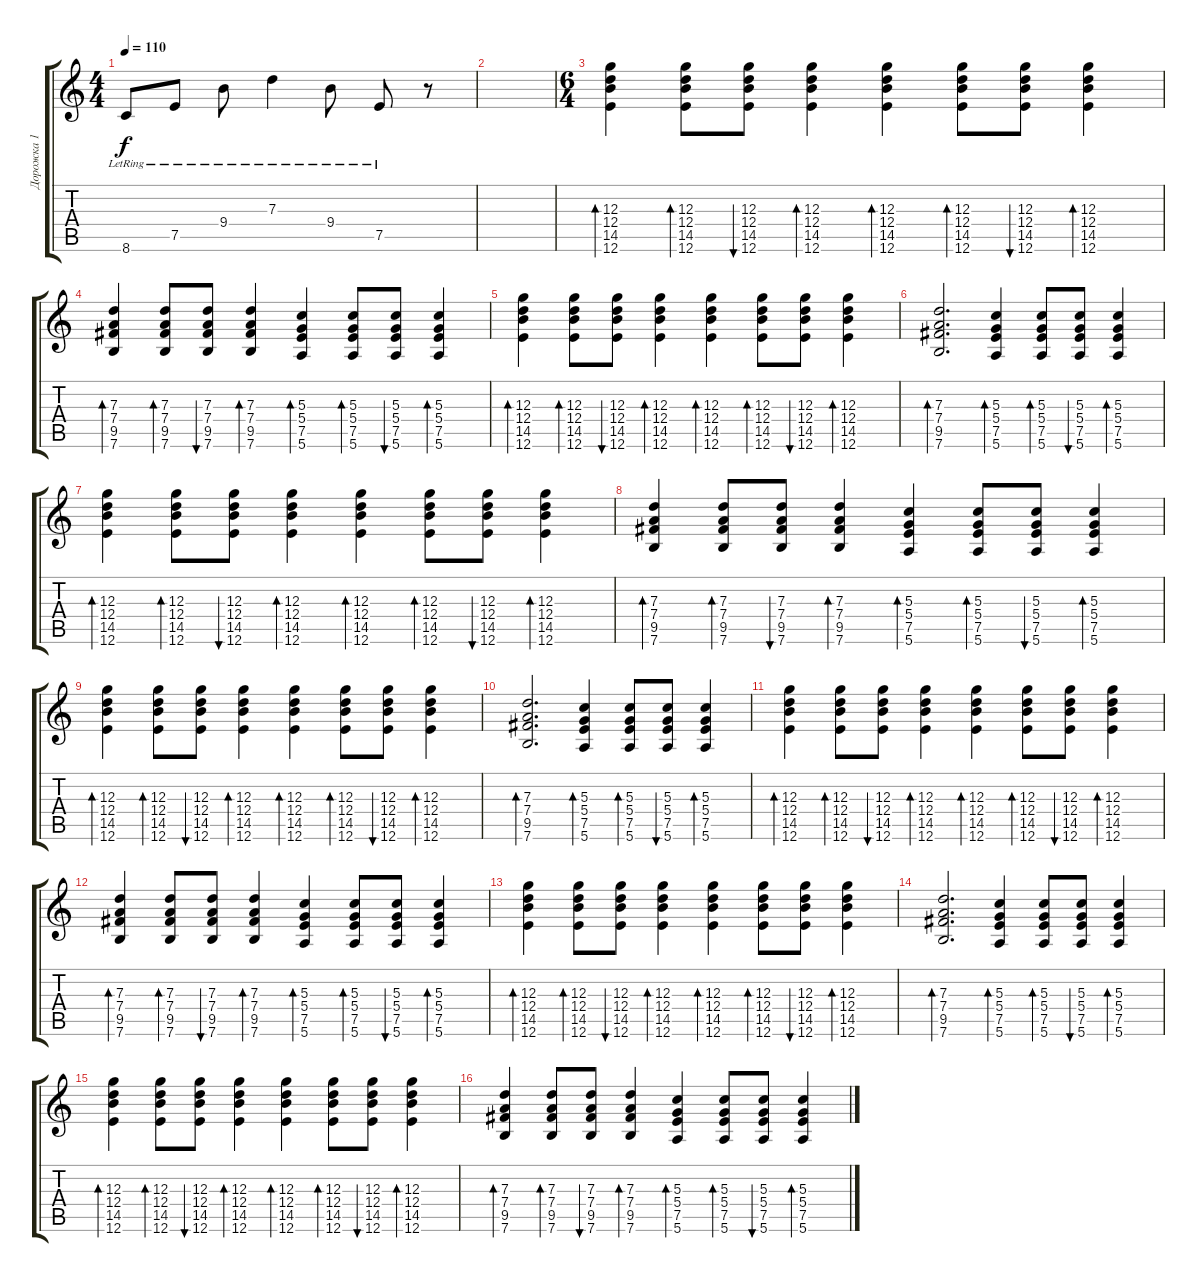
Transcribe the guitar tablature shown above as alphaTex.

\track ("Дорожка 1" "Дорожка 1") {instrument acousticguitarsteel}
\staff {score tabs}
\tuning (E4 B3 G3 D3 A2 E2) {hide}
\ts (4 4)
\tempo 110
\clef g2
\ks c
8.6{lr}.8{dy f} 7.5{lr}.8 9.4{lr}.8 7.3{lr}.4 9.4{lr}.8 7.5{lr}.8 r.8 |
|
\ts (6 4)
(12.3 12.4 14.5 12.6).4{bd 60 instrument acousticguitarnylon} (12.3 12.4 14.5 12.6).8{bd 60} (12.3 12.4 14.5 12.6).8{bu 60} (12.3 12.4 14.5 12.6).4{bd 60} (12.3 12.4 14.5 12.6).4{bd 60} (12.3 12.4 14.5 12.6).8{bd 60} (12.3 12.4 14.5 12.6).8{bu 60} (12.3 12.4 14.5 12.6).4{bd 60} |
(7.3 7.4 9.5 7.6).4{bd 60} (7.3 7.4 9.5 7.6).8{bd 60} (7.3 7.4 9.5 7.6).8{bu 60} (7.3 7.4 9.5 7.6).4{bd 60} (5.3 5.4 7.5 5.6).4{bd 60} (5.3 5.4 7.5 5.6).8{bd 60} (5.3 5.4 7.5 5.6).8{bu 60} (5.3 5.4 7.5 5.6).4{bd 60} |
(12.3 12.4 14.5 12.6).4{bd 60} (12.3 12.4 14.5 12.6).8{bd 60} (12.3 12.4 14.5 12.6).8{bu 60} (12.3 12.4 14.5 12.6).4{bd 60} (12.3 12.4 14.5 12.6).4{bd 60} (12.3 12.4 14.5 12.6).8{bd 60} (12.3 12.4 14.5 12.6).8{bu 60} (12.3 12.4 14.5 12.6).4{bd 60} |
(7.3 7.4 9.5 7.6).2{d bd 60} (5.3 5.4 7.5 5.6).4{bd 60} (5.3 5.4 7.5 5.6).8{bd 60} (5.3 5.4 7.5 5.6).8{bu 60} (5.3 5.4 7.5 5.6).4{bd 60} |
(12.3 12.4 14.5 12.6).4{bd 60 instrument acousticguitarnylon} (12.3 12.4 14.5 12.6).8{bd 60} (12.3 12.4 14.5 12.6).8{bu 60} (12.3 12.4 14.5 12.6).4{bd 60} (12.3 12.4 14.5 12.6).4{bd 60} (12.3 12.4 14.5 12.6).8{bd 60} (12.3 12.4 14.5 12.6).8{bu 60} (12.3 12.4 14.5 12.6).4{bd 60} |
(7.3 7.4 9.5 7.6).4{bd 60} (7.3 7.4 9.5 7.6).8{bd 60} (7.3 7.4 9.5 7.6).8{bu 60} (7.3 7.4 9.5 7.6).4{bd 60} (5.3 5.4 7.5 5.6).4{bd 60} (5.3 5.4 7.5 5.6).8{bd 60} (5.3 5.4 7.5 5.6).8{bu 60} (5.3 5.4 7.5 5.6).4{bd 60} |
(12.3 12.4 14.5 12.6).4{bd 60} (12.3 12.4 14.5 12.6).8{bd 60} (12.3 12.4 14.5 12.6).8{bu 60} (12.3 12.4 14.5 12.6).4{bd 60} (12.3 12.4 14.5 12.6).4{bd 60} (12.3 12.4 14.5 12.6).8{bd 60} (12.3 12.4 14.5 12.6).8{bu 60} (12.3 12.4 14.5 12.6).4{bd 60} |
(7.3 7.4 9.5 7.6).2{d bd 60} (5.3 5.4 7.5 5.6).4{bd 60} (5.3 5.4 7.5 5.6).8{bd 60} (5.3 5.4 7.5 5.6).8{bu 60} (5.3 5.4 7.5 5.6).4{bd 60} |
(12.3 12.4 14.5 12.6).4{bd 60 instrument acousticguitarnylon} (12.3 12.4 14.5 12.6).8{bd 60} (12.3 12.4 14.5 12.6).8{bu 60} (12.3 12.4 14.5 12.6).4{bd 60} (12.3 12.4 14.5 12.6).4{bd 60} (12.3 12.4 14.5 12.6).8{bd 60} (12.3 12.4 14.5 12.6).8{bu 60} (12.3 12.4 14.5 12.6).4{bd 60} |
(7.3 7.4 9.5 7.6).4{bd 60} (7.3 7.4 9.5 7.6).8{bd 60} (7.3 7.4 9.5 7.6).8{bu 60} (7.3 7.4 9.5 7.6).4{bd 60} (5.3 5.4 7.5 5.6).4{bd 60} (5.3 5.4 7.5 5.6).8{bd 60} (5.3 5.4 7.5 5.6).8{bu 60} (5.3 5.4 7.5 5.6).4{bd 60} |
(12.3 12.4 14.5 12.6).4{bd 60} (12.3 12.4 14.5 12.6).8{bd 60} (12.3 12.4 14.5 12.6).8{bu 60} (12.3 12.4 14.5 12.6).4{bd 60} (12.3 12.4 14.5 12.6).4{bd 60} (12.3 12.4 14.5 12.6).8{bd 60} (12.3 12.4 14.5 12.6).8{bu 60} (12.3 12.4 14.5 12.6).4{bd 60} |
(7.3 7.4 9.5 7.6).2{d bd 60} (5.3 5.4 7.5 5.6).4{bd 60} (5.3 5.4 7.5 5.6).8{bd 60} (5.3 5.4 7.5 5.6).8{bu 60} (5.3 5.4 7.5 5.6).4{bd 60} |
(12.3 12.4 14.5 12.6).4{bd 60 instrument acousticguitarnylon} (12.3 12.4 14.5 12.6).8{bd 60} (12.3 12.4 14.5 12.6).8{bu 60} (12.3 12.4 14.5 12.6).4{bd 60} (12.3 12.4 14.5 12.6).4{bd 60} (12.3 12.4 14.5 12.6).8{bd 60} (12.3 12.4 14.5 12.6).8{bu 60} (12.3 12.4 14.5 12.6).4{bd 60} |
(7.3 7.4 9.5 7.6).4{bd 60} (7.3 7.4 9.5 7.6).8{bd 60} (7.3 7.4 9.5 7.6).8{bu 60} (7.3 7.4 9.5 7.6).4{bd 60} (5.3 5.4 7.5 5.6).4{bd 60} (5.3 5.4 7.5 5.6).8{bd 60} (5.3 5.4 7.5 5.6).8{bu 60} (5.3 5.4 7.5 5.6).4{bd 60}
